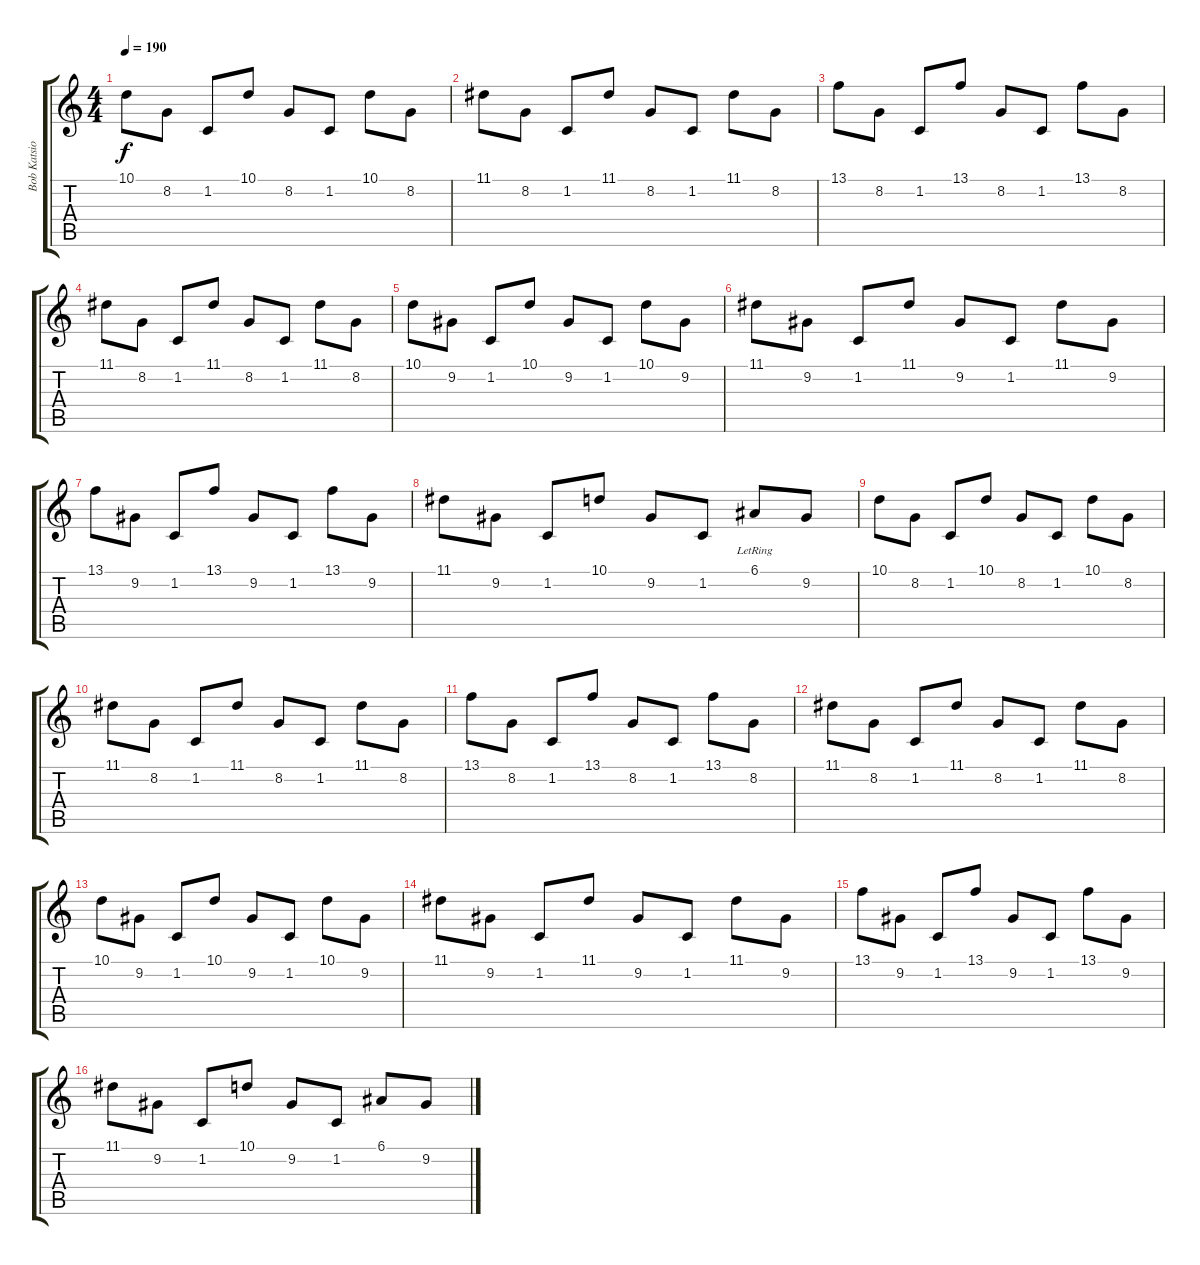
\track ("Bob Katsionis" "Bob Katsio") {instrument lead5charang}
\staff {score tabs}
\tuning (E4 B3 G3 D3 A2 E2) {hide}
\ts (4 4)
\tempo 190
\clef g2
\ks c
10.1.8{dy f} 8.2.8 1.2.8 10.1.8 8.2.8 1.2.8 10.1.8 8.2.8 |
11.1.8 8.2.8 1.2.8 11.1.8 8.2.8 1.2.8 11.1.8 8.2.8 |
13.1.8 8.2.8 1.2.8 13.1.8 8.2.8 1.2.8 13.1.8 8.2.8 |
11.1.8 8.2.8 1.2.8 11.1.8 8.2.8 1.2.8 11.1.8 8.2.8 |
10.1.8 9.2.8 1.2.8 10.1.8 9.2.8 1.2.8 10.1.8 9.2.8 |
11.1.8 9.2.8 1.2.8 11.1.8 9.2.8 1.2.8 11.1.8 9.2.8 |
13.1.8 9.2.8 1.2.8 13.1.8 9.2.8 1.2.8 13.1.8 9.2.8 |
11.1.8 9.2.8 1.2.8 10.1.8 9.2.8 1.2.8 6.1{lr}.8 9.2.8 |
10.1.8 8.2.8 1.2.8 10.1.8 8.2.8 1.2.8 10.1.8 8.2.8 |
11.1.8 8.2.8 1.2.8 11.1.8 8.2.8 1.2.8 11.1.8 8.2.8 |
13.1.8 8.2.8 1.2.8 13.1.8 8.2.8 1.2.8 13.1.8 8.2.8 |
11.1.8 8.2.8 1.2.8 11.1.8 8.2.8 1.2.8 11.1.8 8.2.8 |
10.1.8 9.2.8 1.2.8 10.1.8 9.2.8 1.2.8 10.1.8 9.2.8 |
11.1.8 9.2.8 1.2.8 11.1.8 9.2.8 1.2.8 11.1.8 9.2.8 |
13.1.8 9.2.8 1.2.8 13.1.8 9.2.8 1.2.8 13.1.8 9.2.8 |
11.1.8 9.2.8 1.2.8 10.1.8 9.2.8 1.2.8 6.1.8 9.2.8
